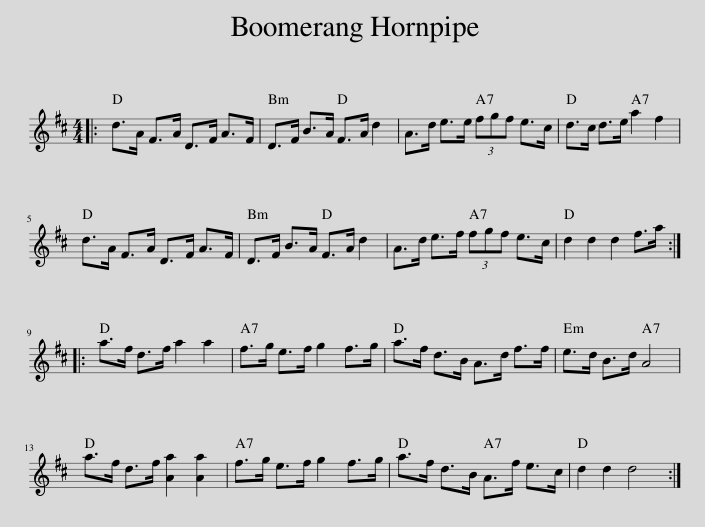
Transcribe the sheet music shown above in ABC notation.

X:1
L:1/8
M:4/4
I:linebreak $
K:D
V:1 treble
V:1
|: d>A F>A D>F A>F | D>F B>A F>A d2 | A>d e>e (3fgf e>c | d>c d>e a2 f2 |$ d>A F>A D>F A>F | %5
 D>F B>A F>A d2 | A>d e>f (3fgf e>c | d2 d2 d2 f>a ::$ a>f d>f a2 a2 | f>g e>f g2 f>g | %10
 a>f d>B A>d f>f | e>d B>d A4 |$ a>f d>f [Aa]2 [Aa]2 | f>g e>f g2 f>g | a>f d>B A>f e>c | %15
 d2 d2 d4 :| %16
